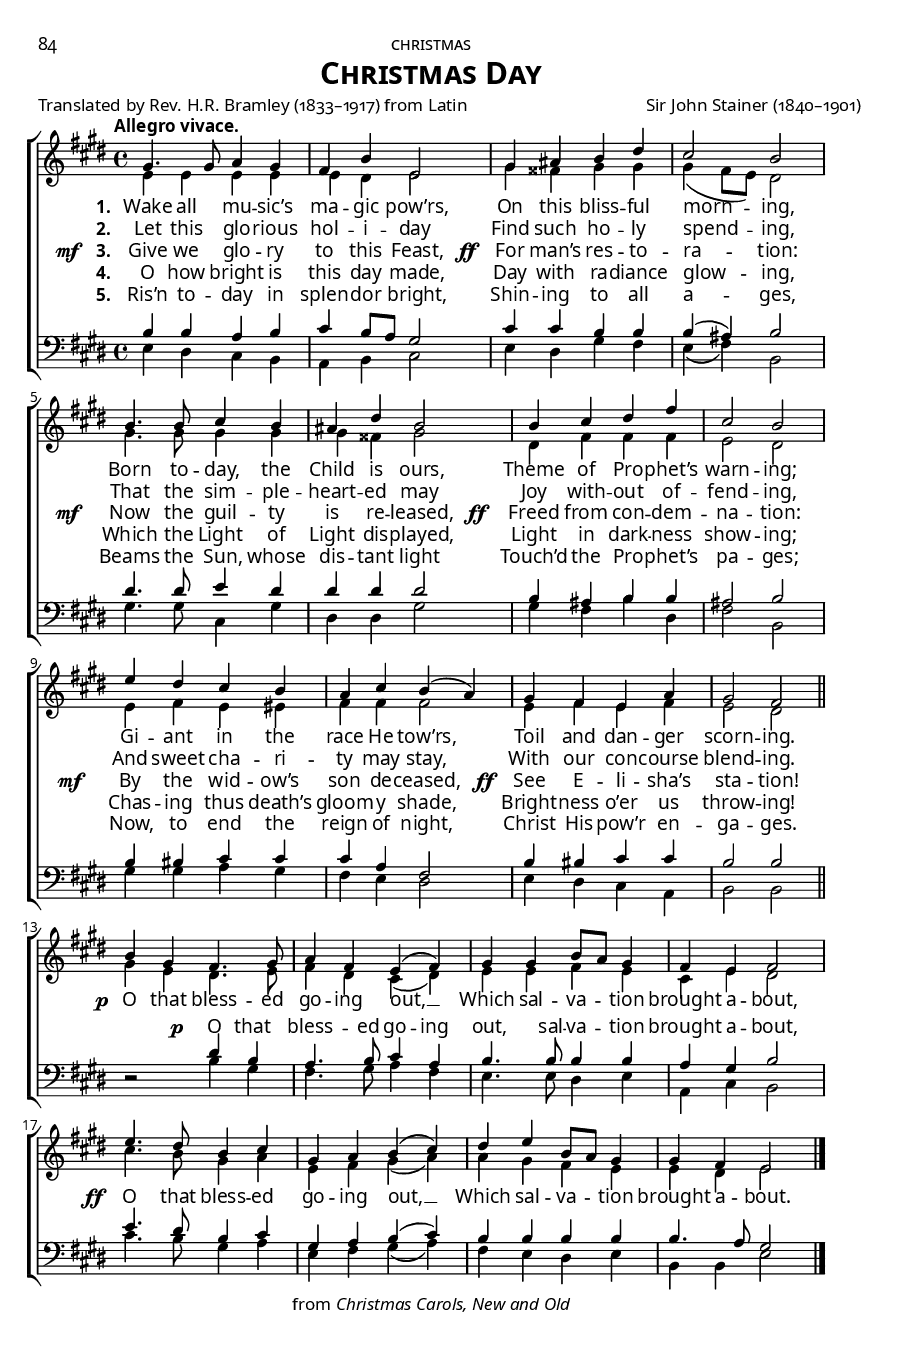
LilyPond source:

\version "2.14.2"
\include "util.ly"
\header {
  title = \markup{\override #'(font-name . "Garamond Premier Pro Semibold"){ \abs-fontsize #15 \smallCapsOldStyle"Christmas Day"}}
  poet = \markup\oldStyleNum"Translated by Rev. H.R. Bramley (1833–1917) from Latin"
  composer = \markup\oldStyleNum"Sir John Stainer (1840–1901)"
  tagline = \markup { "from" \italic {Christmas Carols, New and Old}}
}
\paper {
  %print-all-headers = ##f
  paper-height = 9\in
  paper-width = 6\in
  indent = 0\in
  %system-system-spacing = #'((basic-distance . 10) (padding . 0))
  system-system-spacing =
    #'((basic-distance . 0)
       (minimum-distance . 0)
       (padding . -10)
       (stretchability . 100))
  ragged-last-bottom = ##f
  ragged-bottom = ##f
  two-sided = ##t
  inner-margin = 0.5\in
  outer-margin = 0.25\in
  top-margin = 0.25\in
  bottom-margin = 0.25\in
  first-page-number = #084
  print-first-page-number = ##t
  headerLine = \markup{\override #'(font-name . "Garamond Premier Pro") \smallCapsOldStyle"christmas"}
  oddHeaderMarkup = \markup\fill-line{
     \override #'(font-name . "Garamond Premier Pro")\abs-fontsize #8.5
     \combine 
        \fill-line{"" \on-the-fly #print-page-number-check-first
        \oldStylePageNum""
        }
        \fill-line{\headerLine}
  }
  evenHeaderMarkup = \markup {
     \override #'(font-name . "Garamond Premier Pro")\abs-fontsize #8.5
     \combine
        \on-the-fly #print-page-number-check-first
        \oldStylePageNum""
        \fill-line{\headerLine}
  }
}
#(set-global-staff-size 15) \paper{ #(define fonts (make-pango-font-tree "GoudyOlSt BT" "Garamond Premier Pro" "Garamond Premier Pro" (/ 15 20))) }
global = {
  \key e \major
  \time 4/4
  \autoBeamOff
  \override DynamicLineSpanner #'staff-padding = #0.0
  \override DynamicLineSpanner #'Y-extent = #'(-0 . 0)
}

sopMusic = \relative c' {
  \tempo "Allegro vivace."
  gis'4. gis8 a4 gis |
  fis b e,2 |
  gis4 ais b dis |
  cis2 b |
  
  b4. b8 cis4 b |
  ais dis b2 |
  b4 cis dis fis |
  cis2 b |
  
  e4 dis cis b |
  a cis b( a) |
  gis fis e a |
  gis2 fis \bar "||" \break
  
  b4 gis fis4. gis8 |
  a4 fis e( fis) |
  gis gis b8[ a] gis4 |
  fis e fis2 |
  
  e'4. dis8 b4 cis |
  gis a b( cis) |
  dis e b8[ a] gis4 |
  gis fis e2 \bar "|."
}
sopWords = \lyricmode {
  
}

altoMusic = \relative c' {
  e4 e e e |
  e dis e2 |
  gis4 fisis gis gis |
  gis( fis8[ e]) dis2 |
  
  gis4. gis8 gis4 gis |
  gis fisis gis2 |
  dis4 fis fis fis |
  e2 dis |
  
  e4 fis e eis |
  fis fis fis2 |
  e4 fis e fis |
  e2 dis \bar "||"
  
  gis4 e dis4. e8 |
  fis4 dis cis( dis) |
  e e fis e |
  cis e dis2 |
  
  cis'4. b8 gis4 a |
  e fis gis( a) |
  a gis fis e |
  e dis e2 \bar "|."
}
altoWords = {
  \dropLyricsIX
  \lyricmode {
    \set stanza = #"1. "
    \set associatedVoice = "basses"
    Wake all mu -- sic’s ma -- gic pow’rs,
    On this bliss -- ful morn -- ing,
    Born to -- day, the Child is ours,
    Theme of Pro -- phet’s warn -- ing;
    \unset associatedVoice
    Gi -- ant in the race He tow’rs,
    Toil and dan -- ger scorn -- ing.
  }
  \dropLyricsIV
  \set stanza = \markup\dynamic"p "
  \lyricmode {
    O that bless -- ed go -- ing out, __
    Which sal -- va -- tion brought a -- bout,
  }
  \dropLyricsIX
  \set stanza = \markup\dynamic "ff  "
  \lyricmode {
    O that bless -- ed go -- ing out, __
    Which sal -- va -- tion brought a -- bout.
  }
}
altoWordsII = \lyricmode {
  \dropLyricsIX
%\markup\italic
  \set stanza = #"2. "
  \set associatedVoice = "basses"
  Let this glo -- rious hol -- i -- day
  Find such ho -- ly spend -- ing,
  That the sim -- ple -- heart -- ed may
  Joy with -- out of -- fend -- ing,
  And sweet cha -- ri -- ty may stay,
  With our con -- course blend -- ing.
}
altoWordsIII = {
  \dropLyricsIX
  \set stanza = \markup{\dynamic"mf  " "3. "}
  \lyricmode {
    \set associatedVoice = "basses"
    Give we glo -- ry to this Feast,
  }
  \set stanza = \markup\dynamic"  ff "
  \lyricmode{
    For man’s res -- to -- ra -- tion:
  }
  \set stanza = \markup\dynamic"mf  "
  \lyricmode{
    Now the guil -- ty is re -- leased,
  }
  \set stanza = \markup\dynamic"  ff "
  \lyricmode{
    Freed from con -- dem -- na -- tion:
  }
  \set stanza = \markup\dynamic"mf   "
  \lyricmode{
    By the wid -- ow’s son de -- ceased,
  }
  \set stanza = \markup\dynamic"  ff"
  \lyricmode{
    See E -- li -- sha’s sta -- tion!
  }
}
altoWordsIV = \lyricmode {
  \dropLyricsIX
  \set stanza = #"4. "
  \set associatedVoice = "basses"
  O how bright is this day made,
  Day with ra -- diance glow -- ing,
  Which the Light of Light dis -- played,
  Light in dark -- ness show -- ing;
  Chas -- ing thus death’s gloom -- y shade,
  Bright -- ness o’er us throw -- ing!
}
altoWordsV = \lyricmode {
  \dropLyricsIX
  \set stanza = #"5. "
  \set associatedVoice = "basses"
  Ris’n to -- day in splen -- dor bright,
  Shin -- ing to all a -- ges,
  Beams the Sun, whose dis -- tant light
  Touch’d the Pro -- phet’s pa -- ges;
  Now, to end the reign of night,
  Christ His pow’r en -- ga -- ges.
}
altoWordsVI = \lyricmode {
  \set stanza = #"6. "
  \set ignoreMelismata = ##t
}
tenorMusic = \relative c' {
  b4 b a b |
  cis b8[ a] gis2 |
  cis4 cis b b |
  b( ais) b2 |
  dis4. dis8 e4 dis |
  dis dis dis2 |
  b4 ais b b |
  ais2 b |
  
  b4 bis cis cis |
  cis a fis2 |
  b4 bis cis cis |
  b2 b \bar "||"
  
  s2 dis4 b |
  a4. b8 cis4 a |
  b4. b8 b4 b |
  a4 gis b2 |
  
  e4. dis8 b4 cis |
  gis a b( cis) |
  b b b b |
  b4. a8 gis2 \bar "|."
}
tenorWords = {
  \lyricmode {
    \repeat unfold 39 { \skip 1 }
  }
  \set stanza = \markup\dynamic"p"
  \lyricmode {
    O that bless -- ed go -- ing out, sal -- va -- tion brought a -- bout,
  }
}
bassMusic = \relative c {
  e4 dis cis b |
  a b cis2 |
  e4 dis gis fis |
  e( fis) b,2 |
  
  gis'4. gis8 cis,4 gis' |
  dis dis gis2 |
  gis4 fis b dis, |
  fis2 b, |
  
  gis'4 gis a gis |
  fis e dis2 |
  e4 dis cis a |
  b2 b \bar "||"
  
  dis2\rest b'4 gis |
  fis4. gis8 a4 fis |
  e4. e8 dis4 e |
  a, cis b2 |
  
  cis'4. b8 gis4 a |
  e fis gis( a) |
  fis e dis e |
  b b e2 \bar "|."
}
bassWords = \lyricmode {

}

pianoRH = \relative c' {
  
}
pianoLH = \relative c' {
  
}

\score {
  <<
   \new ChoirStaff <<
%    \new Lyrics = sopranos \with { \override VerticalAxisGroup #'nonstaff-relatedstaff-spacing = #'((basic-distance . 1)) }
    \new Staff = women <<
      \new Voice = "sopranos" { \voiceOne << \global \sopMusic >> }
      \new Voice = "altos" { \voiceTwo << \global \altoMusic >> }
    >>
   \new Staff = men <<
      \clef bass
      \new Voice = "tenors" { \voiceOne << \global \tenorMusic >> }
      \new Voice = "basses" { \voiceTwo << \global \bassMusic >> }
    >>
    \new Lyrics \with { alignAboveContext = #"women" \override VerticalAxisGroup #'nonstaff-relatedstaff-spacing = #'((basic-distance . 1))} \lyricsto "sopranos" \sopWords
     \new Lyrics = "altosVI"  \with { alignBelowContext = #"women" \override VerticalAxisGroup #'nonstaff-relatedstaff-spacing = #'((basic-distance . 1))} \lyricsto "altos" \altoWordsVI
    \new Lyrics = "altosV"  \with { alignBelowContext = #"women" \override VerticalAxisGroup #'nonstaff-relatedstaff-spacing = #'((basic-distance . 1))} \lyricsto "altos" \altoWordsV
    \new Lyrics = "altosIV"  \with { alignBelowContext = #"women" \override VerticalAxisGroup #'nonstaff-relatedstaff-spacing = #'((basic-distance . 1))} \lyricsto "altos" \altoWordsIV
    \new Lyrics = "altosIII"  \with { alignBelowContext = #"women" \override VerticalAxisGroup #'nonstaff-relatedstaff-spacing = #'((basic-distance . 1))} \lyricsto "altos" \altoWordsIII
    \new Lyrics = "altosII"  \with { alignBelowContext = #"women" \override VerticalAxisGroup #'nonstaff-relatedstaff-spacing = #'((basic-distance . 1))} \lyricsto "altos" \altoWordsII
    \new Lyrics = "altos"  \with { alignBelowContext = #"women" \override VerticalAxisGroup #'nonstaff-relatedstaff-spacing = #'((padding . -0.8))} \lyricsto "altos" \altoWords
    \new Lyrics \with { alignAboveContext = #"men" \override VerticalAxisGroup #'nonstaff-relatedstaff-spacing = #'((basic-distance . 1)(padding . 0.1)) } \lyricsto "tenors" \tenorWords
    \new Lyrics \with { alignBelowContext = #"men" \override VerticalAxisGroup #'nonstaff-relatedstaff-spacing = #'((basic-distance . 1)) } \lyricsto "basses" \bassWords
  >>
%    \new PianoStaff << \new Staff { \new Voice { \pianoRH } } \new Staff { \clef "bass" \pianoLH } >>
  >>
  \layout {
    \context {
      \Score
      %\override SpacingSpanner #'base-shortest-duration = #(ly:make-moment 1 8)
      %\override SpacingSpanner #'common-shortest-duration = #(ly:make-moment 1 4)
    }
    \context {
      % Remove all empty staves
      % \Staff \RemoveEmptyStaves \override VerticalAxisGroup #'remove-first = ##t
    }
    \context {
      \Lyrics
      \override LyricText #'X-offset = #center-on-word
    }
  }
  \midi {
    \tempo 4 = 105
    \set Staff.midiInstrument = "flute"
  
    \context {
      \Voice
      \remove "Dynamic_performer"
    }
  }
}
